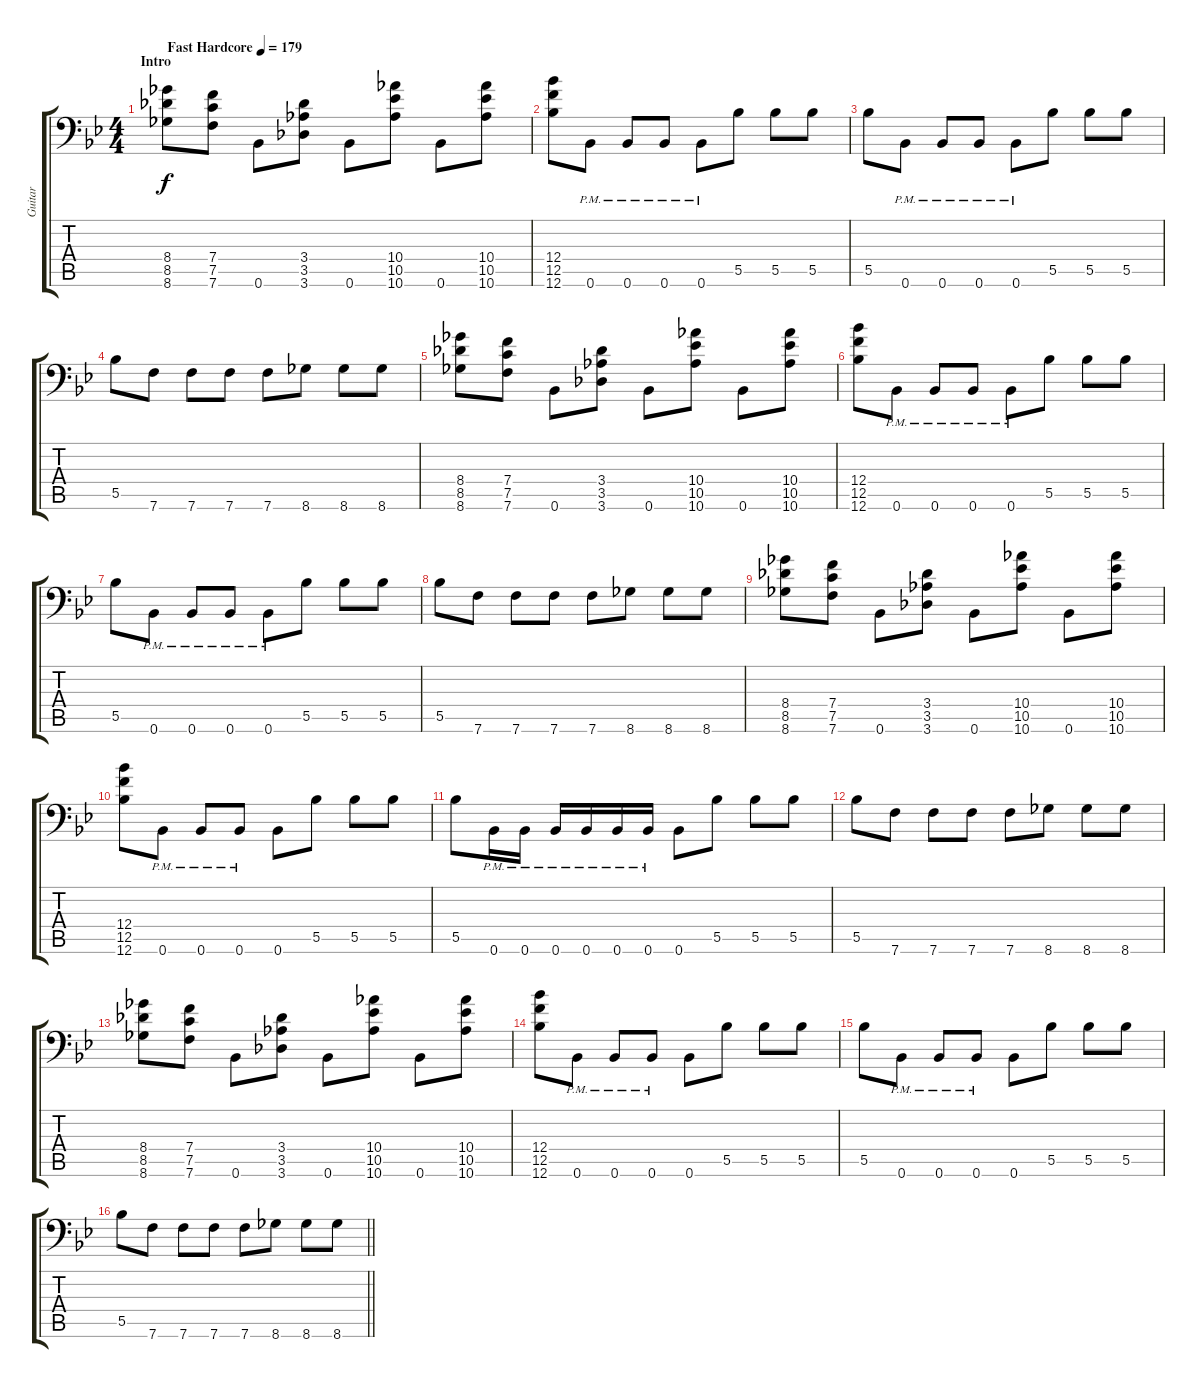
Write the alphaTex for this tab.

\track ("Guitar" "Guitar") {instrument distortionguitar}
\staff {score tabs}
\tuning (C4 G3 Eb3 Bb2 F2 Bb1) {hide}
\ts (4 4)
\section ("" "Intro")
\tempo (179 "Fast Hardcore")
\clef f4
\ks bb
(8.4 8.5 8.6).8{dy f instrument distortionguitar} (7.4 7.5 7.6).8 0.6.8 (3.4 3.5 3.6).8 0.6.8 (10.4 10.5 10.6).8 0.6.8 (10.4 10.5 10.6).8 |
(12.4 12.5 12.6).8 0.6{pm}.8 0.6{pm}.8 0.6{pm}.8 0.6{pm}.8 5.5.8 5.5.8 5.5.8 |
5.5.8 0.6{pm}.8 0.6{pm}.8 0.6{pm}.8 0.6{pm}.8 5.5.8 5.5.8 5.5.8 |
5.5.8 7.6.8 7.6.8 7.6.8 7.6.8 8.6.8 8.6.8 8.6.8 |
(8.4 8.5 8.6).8 (7.4 7.5 7.6).8 0.6.8 (3.4 3.5 3.6).8 0.6.8 (10.4 10.5 10.6).8 0.6.8 (10.4 10.5 10.6).8 |
(12.4 12.5 12.6).8 0.6{pm}.8 0.6{pm}.8 0.6{pm}.8 0.6{pm}.8 5.5.8 5.5.8 5.5.8 |
5.5.8 0.6{pm}.8 0.6{pm}.8 0.6{pm}.8 0.6{pm}.8 5.5.8 5.5.8 5.5.8 |
5.5.8 7.6.8 7.6.8 7.6.8 7.6.8 8.6.8 8.6.8 8.6.8 |
(8.4 8.5 8.6).8 (7.4 7.5 7.6).8 0.6.8 (3.4 3.5 3.6).8 0.6.8 (10.4 10.5 10.6).8 0.6.8 (10.4 10.5 10.6).8 |
(12.4 12.5 12.6).8 0.6{pm}.8 0.6{pm}.8 0.6{pm}.8 0.6.8 5.5.8 5.5.8 5.5.8 |
5.5.8 0.6{pm}.16 0.6{pm}.16 0.6{pm}.16 0.6{pm}.16 0.6{pm}.16 0.6{pm}.16 0.6.8 5.5.8 5.5.8 5.5.8 |
5.5.8 7.6.8 7.6.8 7.6.8 7.6.8 8.6.8 8.6.8 8.6.8 |
(8.4 8.5 8.6).8 (7.4 7.5 7.6).8 0.6.8 (3.4 3.5 3.6).8 0.6.8 (10.4 10.5 10.6).8 0.6.8 (10.4 10.5 10.6).8 |
(12.4 12.5 12.6).8 0.6{pm}.8 0.6{pm}.8 0.6{pm}.8 0.6.8 5.5.8 5.5.8 5.5.8 |
5.5.8 0.6{pm}.8 0.6{pm}.8 0.6{pm}.8 0.6.8 5.5.8 5.5.8 5.5.8 |
\barLineRight lightlight
5.5.8 7.6.8 7.6.8 7.6.8 7.6.8 8.6.8 8.6.8 8.6.8
